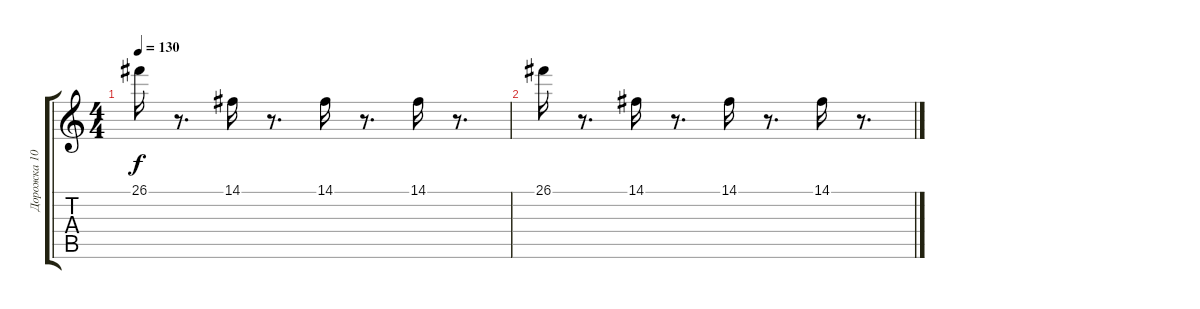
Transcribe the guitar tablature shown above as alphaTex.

\track ("Дорожка 10" "Дорожка 10") {mute instrument pad3polysynth}
\staff {score tabs}
\tuning (E4 B3 G3 D3 A2 E2) {hide}
\ts (4 4)
\tempo 130
\clef g2
\ks c
26.1.16{dy f} r.8{d} 14.1.16 r.8{d} 14.1.16 r.8{d} 14.1.16 r.8{d} |
26.1.16 r.8{d} 14.1.16 r.8{d} 14.1.16 r.8{d} 14.1.16 r.8{d}
